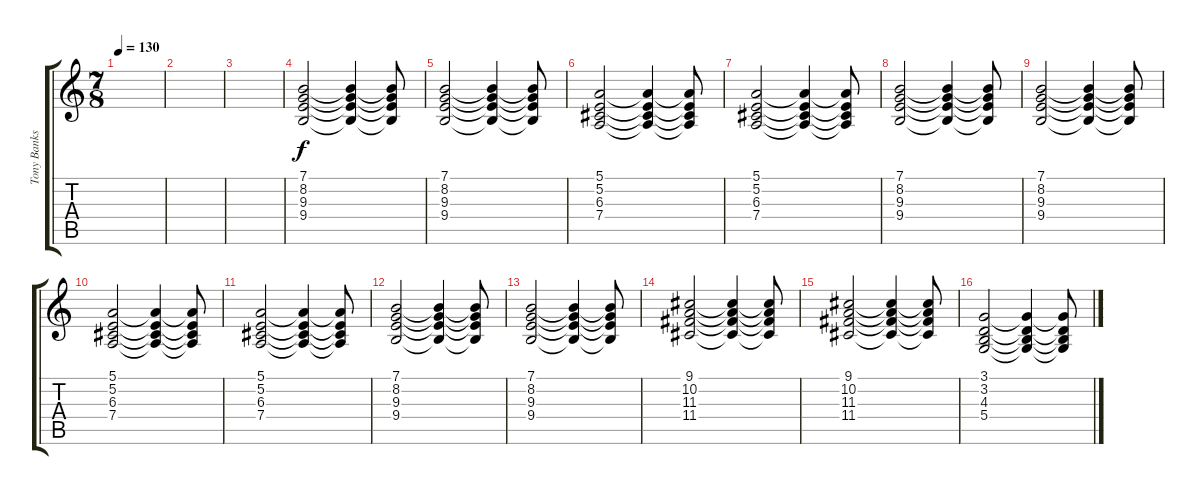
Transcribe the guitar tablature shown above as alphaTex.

\track ("Tony Banks (organ)" "Tony Banks") {instrument drawbarorgan}
\staff {score tabs}
\tuning (E4 B3 G3 D3 A2 E2) {hide}
\ts (7 8)
\tempo 130
\clef g2
\ks c
|
|
|
(7.1 8.2 9.3 9.4).2{volume 10 instrument drawbarorgan} (7.1{t} 8.2{t} 9.3{t} 9.4{t}).4 (7.1{t} 8.2{t} 9.3{t} 9.4{t}).8 |
(7.1 8.2 9.3 9.4).2 (7.1{t} 8.2{t} 9.3{t} 9.4{t}).4 (7.1{t} 8.2{t} 9.3{t} 9.4{t}).8 |
(5.1 5.2 6.3 7.4).2 (5.1{t} 5.2{t} 6.3{t} 7.4{t}).4 (5.1{t} 5.2{t} 6.3{t} 7.4{t}).8 |
(5.1 5.2 6.3 7.4).2 (5.1{t} 5.2{t} 6.3{t} 7.4{t}).4 (5.1{t} 5.2{t} 6.3{t} 7.4{t}).8 |
(7.1 8.2 9.3 9.4).2 (7.1{t} 8.2{t} 9.3{t} 9.4{t}).4 (7.1{t} 8.2{t} 9.3{t} 9.4{t}).8 |
(7.1 8.2 9.3 9.4).2 (7.1{t} 8.2{t} 9.3{t} 9.4{t}).4 (7.1{t} 8.2{t} 9.3{t} 9.4{t}).8 |
(5.1 5.2 6.3 7.4).2 (5.1{t} 5.2{t} 6.3{t} 7.4{t}).4 (5.1{t} 5.2{t} 6.3{t} 7.4{t}).8 |
(5.1 5.2 6.3 7.4).2 (5.1{t} 5.2{t} 6.3{t} 7.4{t}).4 (5.1{t} 5.2{t} 6.3{t} 7.4{t}).8 |
(7.1 8.2 9.3 9.4).2 (7.1{t} 8.2{t} 9.3{t} 9.4{t}).4 (7.1{t} 8.2{t} 9.3{t} 9.4{t}).8 |
(7.1 8.2 9.3 9.4).2 (7.1{t} 8.2{t} 9.3{t} 9.4{t}).4 (7.1{t} 8.2{t} 9.3{t} 9.4{t}).8 |
(9.1 10.2 11.3 11.4).2 (9.1{t} 10.2{t} 11.3{t} 11.4{t}).4 (9.1{t} 10.2{t} 11.3{t} 11.4{t}).8 |
(9.1 10.2 11.3 11.4).2 (9.1{t} 10.2{t} 11.3{t} 11.4{t}).4 (9.1{t} 10.2{t} 11.3{t} 11.4{t}).8 |
(3.1 3.2 4.3 5.4).2 (3.1{t} 3.2{t} 4.3{t} 5.4{t}).4 (3.1{t} 3.2{t} 4.3{t} 5.4{t}).8
